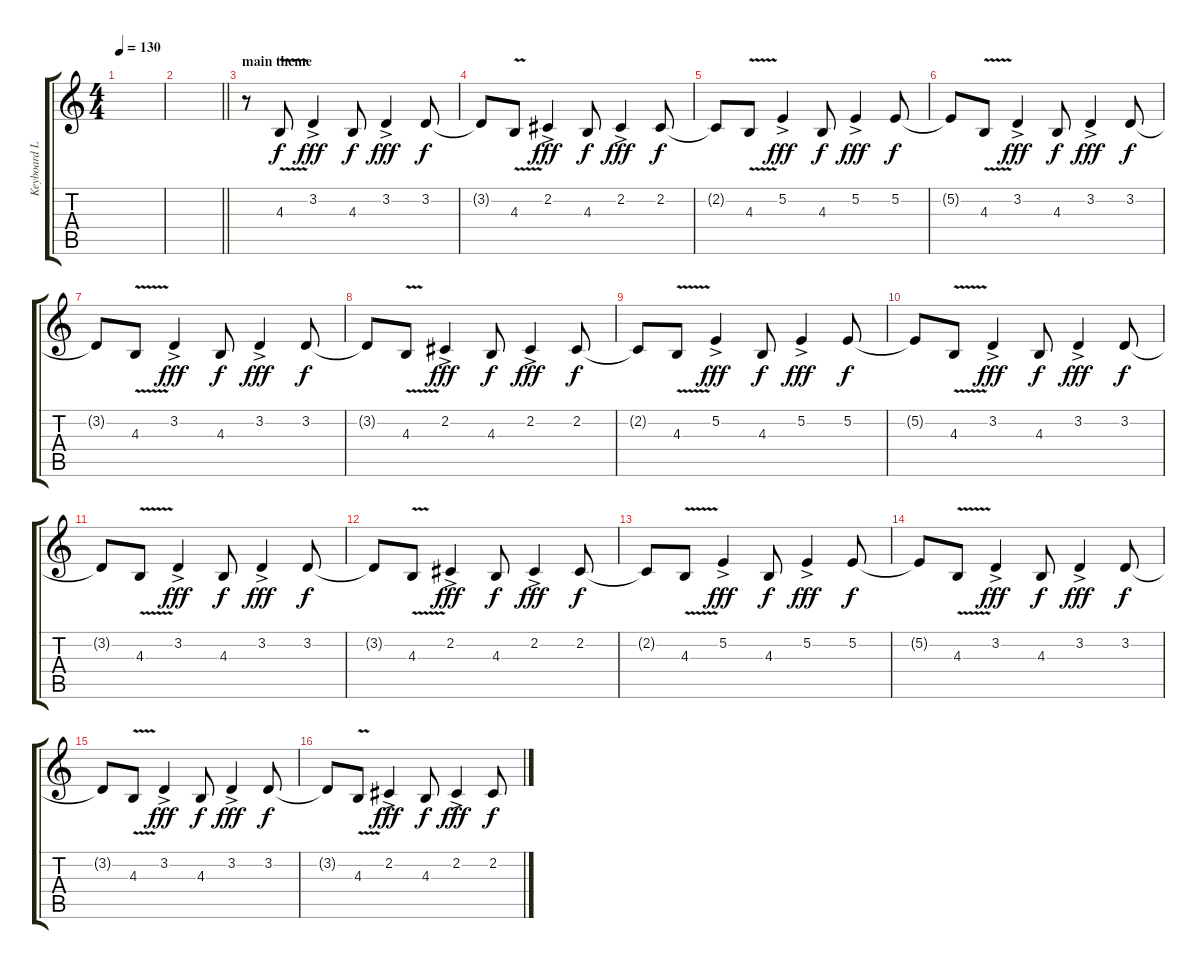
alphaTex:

\track ("Keyboard Lead" "Keyboard L") {instrument fx6goblins}
\staff {score tabs}
\tuning (E4 B3 G3 D3 A2 E2) {hide}
\ts (4 4)
\tempo 130
\clef g2
\ks c
|
\barLineRight lightlight
|
\section ("" "main theme")
r.8 4.3{v}.8 3.2{ac}.4{dy fff} 4.3.8{dy f} 3.2{ac}.4{dy fff} 3.2.8{dy f} |
3.2{t}.8 4.3{v}.8 2.2{ac}.4{dy fff} 4.3.8{dy f} 2.2{ac}.4{dy fff} 2.2.8{dy f} |
2.2{t}.8 4.3{v}.8 5.2{ac}.4{dy fff} 4.3.8{dy f} 5.2{ac}.4{dy fff} 5.2.8{dy f} |
5.2{t}.8 4.3{v}.8 3.2{ac}.4{dy fff} 4.3.8{dy f} 3.2{ac}.4{dy fff} 3.2.8{dy f} |
3.2{t}.8 4.3{v}.8 3.2{ac}.4{dy fff} 4.3.8{dy f} 3.2{ac}.4{dy fff} 3.2.8{dy f} |
3.2{t}.8 4.3{v}.8 2.2{ac}.4{dy fff} 4.3.8{dy f} 2.2{ac}.4{dy fff} 2.2.8{dy f} |
2.2{t}.8 4.3{v}.8 5.2{ac}.4{dy fff} 4.3.8{dy f} 5.2{ac}.4{dy fff} 5.2.8{dy f} |
5.2{t}.8 4.3{v}.8 3.2{ac}.4{dy fff} 4.3.8{dy f} 3.2{ac}.4{dy fff} 3.2.8{dy f} |
3.2{t}.8 4.3{v}.8 3.2{ac}.4{dy fff} 4.3.8{dy f} 3.2{ac}.4{dy fff} 3.2.8{dy f} |
3.2{t}.8 4.3{v}.8 2.2{ac}.4{dy fff} 4.3.8{dy f} 2.2{ac}.4{dy fff} 2.2.8{dy f} |
2.2{t}.8 4.3{v}.8 5.2{ac}.4{dy fff} 4.3.8{dy f} 5.2{ac}.4{dy fff} 5.2.8{dy f} |
5.2{t}.8 4.3{v}.8 3.2{ac}.4{dy fff} 4.3.8{dy f} 3.2{ac}.4{dy fff} 3.2.8{dy f} |
3.2{t}.8 4.3{v}.8 3.2{ac}.4{dy fff} 4.3.8{dy f} 3.2{ac}.4{dy fff} 3.2.8{dy f} |
3.2{t}.8 4.3{v}.8 2.2{ac}.4{dy fff} 4.3.8{dy f} 2.2{ac}.4{dy fff} 2.2.8{dy f}
